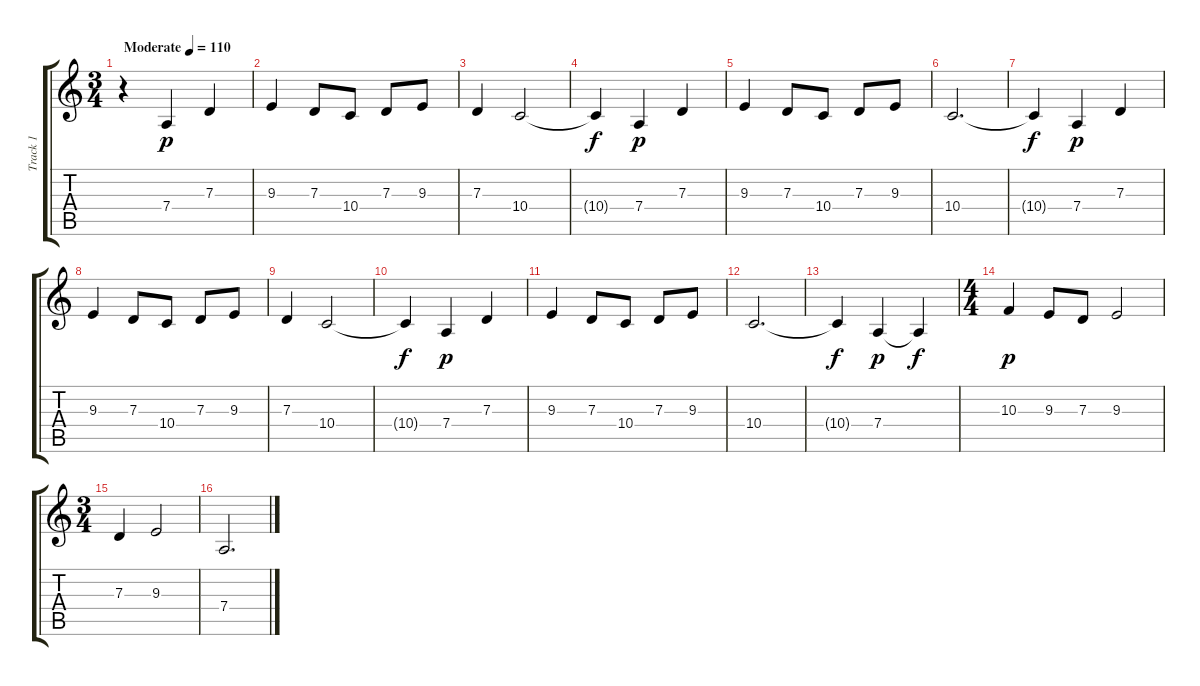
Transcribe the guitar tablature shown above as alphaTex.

\track ("Track 1" "Track 1") {instrument brightacousticpiano}
\staff {score tabs}
\tuning (E4 B3 G3 D3 A2 E2) {hide}
\ts (3 4)
\tempo (110 "Moderate")
\clef g2
\ks c
r.4{dy p instrument brightacousticpiano} 7.4.4 7.3.4 |
9.3.4 7.3.8 10.4.8 7.3.8 9.3.8 |
7.3.4 10.4.2 |
10.4{t}.4{dy f} 7.4.4{dy p} 7.3.4 |
9.3.4 7.3.8 10.4.8 7.3.8 9.3.8 |
10.4.2{d} |
10.4{t}.4{dy f} 7.4.4{dy p} 7.3.4 |
9.3.4 7.3.8 10.4.8 7.3.8 9.3.8 |
7.3.4 10.4.2 |
10.4{t}.4{dy f} 7.4.4{dy p} 7.3.4 |
9.3.4 7.3.8 10.4.8 7.3.8 9.3.8 |
10.4.2{d} |
10.4{t}.4{dy f} 7.4.4{dy p} 7.4{t}.4{dy f} |
\ts (4 4)
10.3.4{dy p} 9.3.8 7.3.8 9.3.2 |
\ts (3 4)
7.3.4 9.3.2 |
7.4.2{d}
